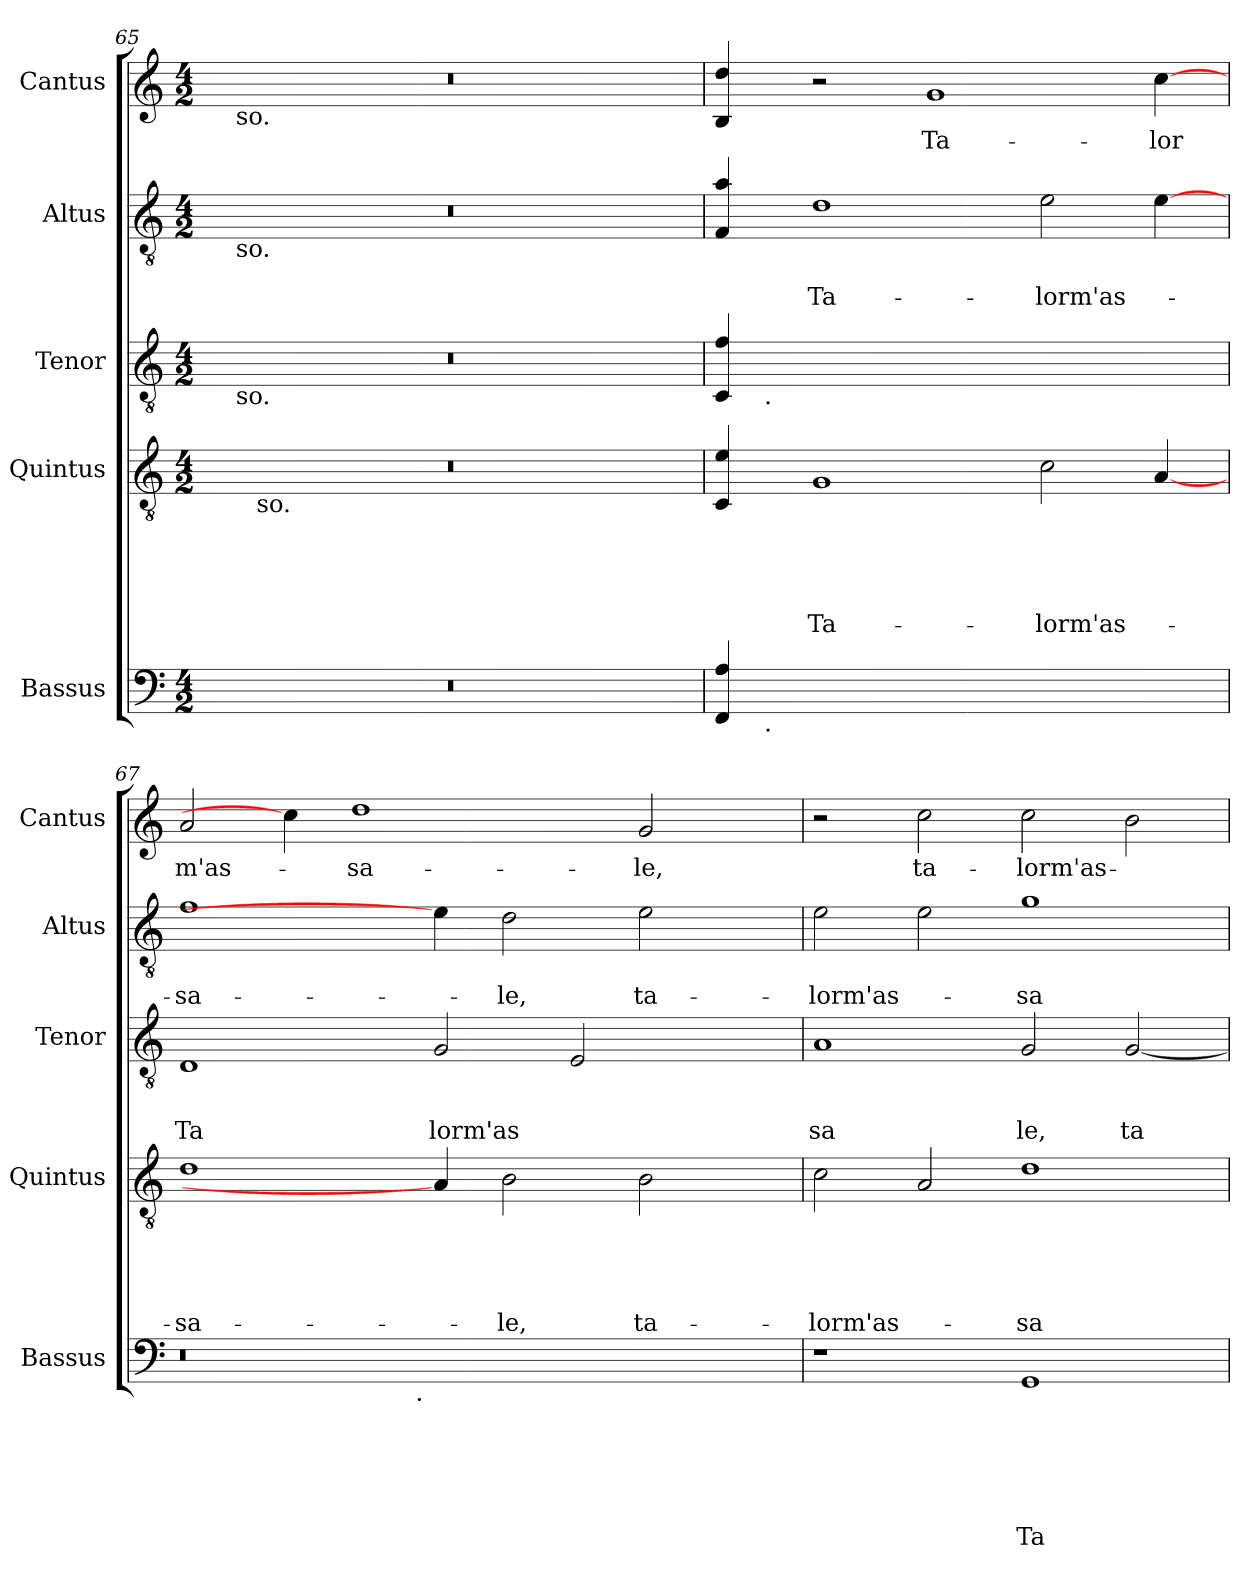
**kern	**text	**text	**text	**text	**text	**text	**kern	**text	**text	**text	**text	**text	**kern	**text	**text	**text	**kern	**text	**text	**kern	**text
*part5	*part5	*part5	*part5	*part5	*part5	*part5	*part4	*part4	*part4	*part4	*part4	*part4	*part3	*part3	*part3	*part3	*part2	*part2	*part2	*part1	*part1
*staff5	*staff5	*staff5	*staff5	*staff5	*staff5	*staff5	*staff4	*staff4	*staff4	*staff4	*staff4	*staff4	*staff3	*staff3	*staff3	*staff3	*staff2	*staff2	*staff2	*staff1	*staff1
*I"Bassus	*	*	*	*	*	*	*I"Quintus	*	*	*	*	*	*I"Tenor	*	*	*	*I"Altus	*	*	*I"Cantus	*
*I'Bassus	*	*	*	*	*	*	*I'Quintus	*	*	*	*	*	*I'Tenor	*	*	*	*I'Altus	*	*	*I'Cantus	*
*clefF4	*	*	*	*	*	*	*clefGv2	*	*	*	*	*	*clefGv2	*	*	*	*clefGv2	*	*	*clefG2	*
*k[]	*	*	*	*	*	*	*k[]	*	*	*	*	*	*k[]	*	*	*	*k[]	*	*	*k[]	*
*C:	*	*	*	*	*	*	*C:	*	*	*	*	*	*C:	*	*	*	*C:	*	*	*C:	*
*M4/2	*	*	*	*	*	*	*M4/2	*	*	*	*	*	*M4/2	*	*	*	*M4/2	*	*	*M4/2	*
=65	=65	=65	=65	=65	=65	=65	=65	=65	=65	=65	=65	=65	=65	=65	=65	=65	=65	=65	=65	=65	=65
*	*	*	*	*	*	*	*^	*	*	*	*	*	*^	*	*	*	*^	*	*	*^	*
0r	.	.	.	.	.	.	0r	16.ryy	.	.	.	.	.	0r	16ryy	.	.	.	0r	16ryy	.	.	0r	16ryy	.
!	!	!	!	!	!	!	!	!	!	!	!	!	!	!	!	!	!	!	!	!	!	!	!	!LO:TX:b:t=so.	!
!	!	!	!	!	!	!	!	!	!	!	!	!	!	!	!	!	!	!	!	!LO:TX:b:t=so.	!	!	!	!	!
!	!	!	!	!	!	!	!	!	!	!	!	!	!	!	!LO:TX:b:t=so.	!	!	!	!	!	!	!	!	!	!
.	.	.	.	.	.	.	.	.	.	.	.	.	.	.	1ryy	.	.	.	.	1ryy	.	.	.	1ryy	.
!	!	!	!	!	!	!	!	!LO:TX:b:t=so.	!	!	!	!	!	!	!	!	!	!	!	!	!	!	!	!	!
.	.	.	.	.	.	.	.	1ryy	.	.	.	.	.	.	.	.	.	.	.	.	.	.	.	.	.
.	.	.	.	.	.	.	.	.	.	.	.	.	.	.	2...ryy	.	.	.	.	2...ryy	.	.	.	2...ryy	.
.	.	.	.	.	.	.	.	2ryy	.	.	.	.	.	.	.	.	.	.	.	.	.	.	.	.	.
.	.	.	.	.	.	.	.	4ryy	.	.	.	.	.	.	.	.	.	.	.	.	.	.	.	.	.
.	.	.	.	.	.	.	.	8ryy	.	.	.	.	.	.	.	.	.	.	.	.	.	.	.	.	.
.	.	.	.	.	.	.	.	32ryy	.	.	.	.	.	.	.	.	.	.	.	.	.	.	.	.	.
*	*	*	*	*	*	*	*	*	*	*	*	*	*	*	*	*	*	*	*v	*v	*	*	*	*	*
*	*	*	*	*	*	*	*v	*v	*	*	*	*	*	*	*	*	*	*	*	*	*	*v	*v	*
!!LO:PB:g=z
=66!	=66!	=66!	=66!	=66!	=66!	=66!	=66!	=66!	=66!	=66!	=66!	=66!	=66!	=66!	=66!	=66!	=66!	=66!	=66!	=66!	=66!	=66!
*^	*	*	*	*	*	*	*	*	*	*	*	*	*	*	*	*	*	*	*	*	*	*
4FF/ 4A/	8ryy	.	.	.	.	.	.	4C/ 4e/	.	.	.	.	.	4C/ 4f/	8ryy	.	.	.	4F/ 4a/	.	.	4B/ 4dd/	.
!	!	!	!	!	!	!	!	!	!	!	!	!	!	!	!LO:TX:b:t=.	!	!	!	!	!	!	!	!
!	!LO:TX:b:t=.	!	!	!	!	!	!	!	!	!	!	!	!	!	!	!	!	!	!	!	!	!	!
.	1...ryy	.	.	.	.	.	.	.	.	.	.	.	.	.	1...ryy	.	.	.	.	.	.	.	.
!	!	!	!	!	!	!	!	!	!	!	!	!	!LO:LY:b	!	!	!	!	!	!	!	!LO:LY:b	!	!
1..ryy	.	.	.	.	.	.	.	1G	.	.	.	.	-Ta-	1..ryy	.	.	.	.	1d	.	-Ta-	2r	.
!	!	!	!	!	!	!	!	!	!	!	!	!	!	!	!	!	!	!	!	!	!	!	!LO:LY:b
.	.	.	.	.	.	.	.	.	.	.	.	.	.	.	.	.	.	.	.	.	.	1g	Ta-
!	!	!	!	!	!	!	!	!	!	!	!	!	!LO:LY:b	!	!	!	!	!	!	!	!LO:LY:b	!	!
.	.	.	.	.	.	.	.	2c\	.	.	.	.	-lorm'as-	.	.	.	.	.	2e\	.	-lorm'as-	.	.
!	!	!	!	!	!	!	!	!	!	!	!	!	!	!	!	!	!	!	!	!	!	!	!LO:LY:b
.	.	.	.	.	.	.	.	[4A/	.	.	.	.	.	.	.	.	.	.	[4e\	.	.	[4cc\	-lor
=67	=67	=67	=67	=67	=67	=67	=67	=67	=67	=67	=67	=67	=67	=67	=67	=67	=67	=67	=67	=67	=67	=67	=67
!	!	!	!	!	!	!	!	!	!	!	!	!	!LO:LY:b	!	!	!	!	!LO:LY:b	!	!	!LO:LY:b	!	!LO:LY:b
*	*	*	*	*	*	*	*	*	*	*	*	*	*	*v	*v	*	*	*	*	*	*	*	*
0r	2ryy	.	.	.	.	.	.	1d	.	.	.	.	-sa-	1D	.	.	Ta	1f	.	-sa-	2a/	m'as-
.	4...ryy	.	.	.	.	.	.	.	.	.	.	.	.	.	.	.	.	.	.	.	4cc\]	.
!	!	!	!	!	!	!	!	!	!	!	!	!	!	!	!	!	!	!	!	!	!	!LO:LY:b
.	.	.	.	.	.	.	.	.	.	.	.	.	.	.	.	.	.	.	.	.	1dd	-sa-
!	!LO:TX:b:t=.	!	!	!	!	!	!	!	!	!	!	!	!	!	!	!	!	!	!	!	!	!
.	1ryy	.	.	.	.	.	.	.	.	.	.	.	.	.	.	.	.	.	.	.	.	.
!	!	!	!	!	!	!	!	!	!	!	!	!	!	!	!	!	!LO:LY:b	!	!	!	!	!
.	.	.	.	.	.	.	.	4A/]	.	.	.	.	.	2G/	.	.	lorm'as	4e\]	.	.	.	.
!	!	!	!	!	!	!	!	!	!	!	!	!	!LO:LY:b	!	!	!	!	!	!	!LO:LY:b	!	!
.	.	.	.	.	.	.	.	2B\	.	.	.	.	-le,	.	.	.	.	2d\	.	-le,	.	.
.	.	.	.	.	.	.	.	.	.	.	.	.	.	2E/	.	.	.	.	.	.	.	.
!	!	!	!	!	!	!	!	!	!	!	!	!	!LO:LY:b	!	!	!	!	!	!	!LO:LY:b	!	!LO:LY:b
.	.	.	.	.	.	.	.	2B\	.	.	.	.	ta-	.	.	.	.	2e\	.	ta-	2g/	-le,
.	4ryy	.	.	.	.	.	.	.	.	.	.	.	.	.	.	.	.	.	.	.	.	.
4ryy	.	.	.	.	.	.	.	.	.	.	.	.	.	4ryy	.	.	.	.	.	.	.	.
.	32ryy	.	.	.	.	.	.	.	.	.	.	.	.	.	.	.	.	.	.	.	.	.
=68	=68	=68	=68	=68	=68	=68	=68	=68	=68	=68	=68	=68	=68	=68	=68	=68	=68	=68	=68	=68	=68	=68
!	!	!	!	!	!	!	!	!	!	!	!	!	!LO:LY:b	!	!	!	!LO:LY:b	!	!	!LO:LY:b	!	!
*v	*v	*	*	*	*	*	*	*	*	*	*	*	*	*	*	*	*	*	*	*	*	*
1r	.	.	.	.	.	.	2c\	.	.	.	.	-lorm'as-	1A	.	.	sa	2e\	.	-lorm'as-	2r	.
!	!	!	!	!	!	!	!	!	!	!	!	!	!	!	!	!	!	!	!	!	!LO:LY:b
.	.	.	.	.	.	.	2A/	.	.	.	.	.	.	.	.	.	2e\	.	.	2cc\	ta-
!	!	!	!	!	!	!LO:LY:b	!	!	!	!	!	!LO:LY:b	!	!	!	!LO:LY:b	!	!	!LO:LY:b	!	!LO:LY:b
1GG	.	.	.	.	.	-Ta-	1d	.	.	.	.	-sa-	2G/	.	.	le,	1g	.	-sa-	2cc\	-lorm'as-
!	!	!	!	!	!	!	!	!	!	!	!	!	!	!	!	!LO:LY:b	!	!	!	!	!
.	.	.	.	.	.	.	.	.	.	.	.	.	[<2G/	.	.	ta	.	.	.	2b\	.
=	=	=	=	=	=	=	=	=	=	=	=	=	=	=	=	=	=	=	=	=	=
*-	*-	*-	*-	*-	*-	*-	*-	*-	*-	*-	*-	*-	*-	*-	*-	*-	*-	*-	*-	*-	*-
